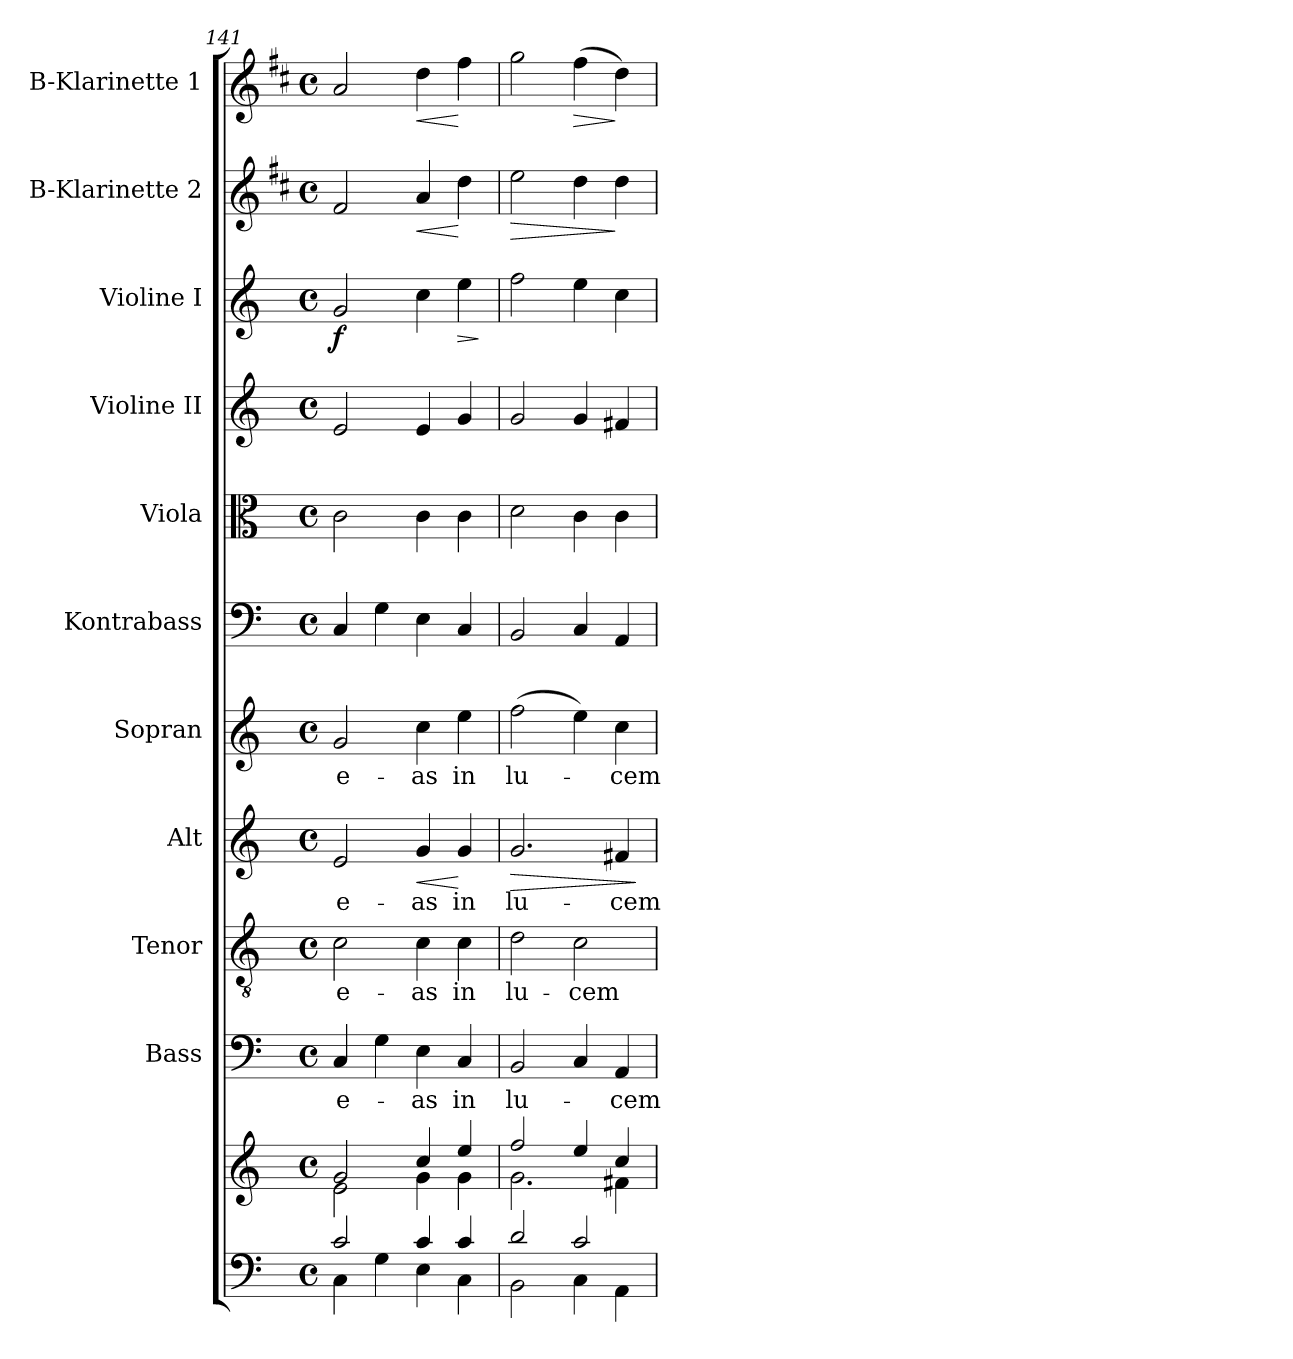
**kern	**kern	**kern	**text	**kern	**text	**kern	**text	**dynam	**kern	**text	**kern	**kern	**kern	**kern	**dynam	**kern	**dynam	**kern	**dynam
*part11	*part11	*part10	*part10	*part9	*part9	*part8	*part8	*part8	*part7	*part7	*part6	*part5	*part4	*part3	*part3	*part2	*part2	*part1	*part1
*staff12	*staff11	*staff10	*staff10	*staff9	*staff9	*staff8	*staff8	*staff8	*staff7	*staff7	*staff6	*staff5	*staff4	*staff3	*staff3	*staff2	*staff2	*staff1	*staff1
*	*	*I"Bass	*	*I"Tenor	*	*I"Alt	*	*	*I"Sopran	*	*I"Kontrabass	*I"Viola	*I"Violine II	*I"Violine I	*	*I"B-Klarinette 2	*	*I"B-Klarinette 1	*
*	*	*I'B.	*	*I'T.	*	*I'A.	*	*	*I'S.	*	*I'Kb.	*I'Vla.	*I'Vl. II	*I'Vl. I	*	*I'B Kl. 2	*	*I'B Kl. 1	*
*clefF4	*clefG2	*clefF4	*	*clefGv2	*	*clefG2	*	*	*clefG2	*	*clefF4	*clefC3	*clefG2	*clefG2	*	*clefG2	*	*clefG2	*
*	*	*	*	*	*	*	*	*	*	*	*ITrd7c12	*	*	*	*	*ITrd1c2	*	*ITrd1c2	*
*k[]	*k[]	*k[]	*	*k[]	*	*k[]	*	*	*k[]	*	*k[]	*k[]	*k[]	*k[]	*	*k[]	*	*k[]	*
*C:	*C:	*C:	*	*C:	*	*C:	*	*	*C:	*	*C:	*C:	*C:	*C:	*	*C:	*	*C:	*
*M4/4	*M4/4	*M4/4	*	*M4/4	*	*M4/4	*	*	*M4/4	*	*M4/4	*M4/4	*M4/4	*M4/4	*	*M4/4	*	*M4/4	*
*met(c)	*met(c)	*met(c)	*	*met(c)	*	*met(c)	*	*	*met(c)	*	*met(c)	*met(c)	*met(c)	*met(c)	*	*met(c)	*	*met(c)	*
=141	=141	=141	=141	=141	=141	=141	=141	=141	=141	=141	=141	=141	=141	=141	=141	=141	=141	=141	=141
*^	*^	*	*	*	*	*	*	*	*	*	*	*	*	*	*	*	*	*	*
!	!	!	!	!	!LO:LY:b	!	!LO:LY:b	!	!LO:LY:b	!	!	!LO:LY:b	!	!	!	!	!LO:DY:b	!	!	!	!
2c/	4C\	2g/	2e\	4C/	e-	2c\	e-	2e/	e-	.	2g/	e-	4CC/	2c\	2e/	2g/	f	2e/	.	2g/	.
.	4G\	.	.	4G\	.	.	.	.	.	.	.	.	4GG\	.	.	.	.	.	.	.	.
!	!	!	!	!	!LO:LY:b	!	!LO:LY:b	!	!LO:LY:b	!LO:HP:b	!	!LO:LY:b	!	!	!	!	!	!	!LO:HP:b	!	!LO:HP:b
4c/	4E\	4cc/	4g\	4E\	-as	4c\	-as	4g/	-as	<	4cc\	-as	4EE\	4c\	4e/	4cc\	.	4g/	<	4cc\	<
!	!	!	!	!	!LO:LY:b	!	!LO:LY:b	!	!LO:LY:b	!	!	!LO:LY:b	!	!	!	!	!LO:HP:b	!	!	!	!
4c/	4C\	4ee/	4g\	4C/	in	4c\	in	4g/	in	[	4ee\	in	4CC/	4c\	4g/	4ee\	>	4cc\	[	4ee\	[
*v	*v	*	*	*	*	*	*	*	*	*	*	*	*	*	*	*	*	*	*	*	*
*	*v	*v	*	*	*	*	*	*	*	*	*	*	*	*	*	*	*	*	*	*
.	.	.	.	.	.	.	.	.	.	.	.	.	.	.	]	.	.	.	.
=142	=142	=142	=142	=142	=142	=142	=142	=142	=142	=142	=142	=142	=142	=142	=142	=142	=142	=142	=142
*^	*^	*	*	*	*	*	*	*	*	*	*	*	*	*	*	*	*	*	*
!	!	!	!	!	!LO:LY:b	!	!LO:LY:b	!	!LO:LY:b	!LO:HP:b	!	!LO:LY:b	!	!	!	!	!	!	!LO:HP:b	!	!
2d/	2BB\	2ff/	2.g\	2BB/	lu-	2d\	lu-	2.g/	lu-	>	(>2ff\	lu-	2BBB/	2d\	2g/	2ff\	.	2dd\	>	2ff\	.
!	!	!	!	!	!	!	!LO:LY:b	!	!	!	!	!	!	!	!	!	!	!	!	!	!LO:HP:b
2c/	4C\	4ee/	.	4C/	.	2c\	-cem	.	.	.	4ee\)	.	4CC/	4c\	4g/	4ee\	.	4cc\	.	(>4ee\	>
!	!	!	!	!	!LO:LY:b	!	!	!	!LO:LY:b	!	!	!LO:LY:b	!	!	!	!	!	!	!	!	!
.	4AA\	4cc/	4f#X\	4AA/	-cem	.	.	4f#X/	-cem	.	4cc\	-cem	4AAA/	4c\	4f#X/	4cc\	.	4cc\	]	4cc\)	]
*v	*v	*	*	*	*	*	*	*	*	*	*	*	*	*	*	*	*	*	*	*	*
*	*v	*v	*	*	*	*	*	*	*	*	*	*	*	*	*	*	*	*	*	*
.	.	.	.	.	.	.	.	]	.	.	.	.	.	.	.	.	.	.	.
=	=	=	=	=	=	=	=	=	=	=	=	=	=	=	=	=	=	=	=
*-	*-	*-	*-	*-	*-	*-	*-	*-	*-	*-	*-	*-	*-	*-	*-	*-	*-	*-	*-
